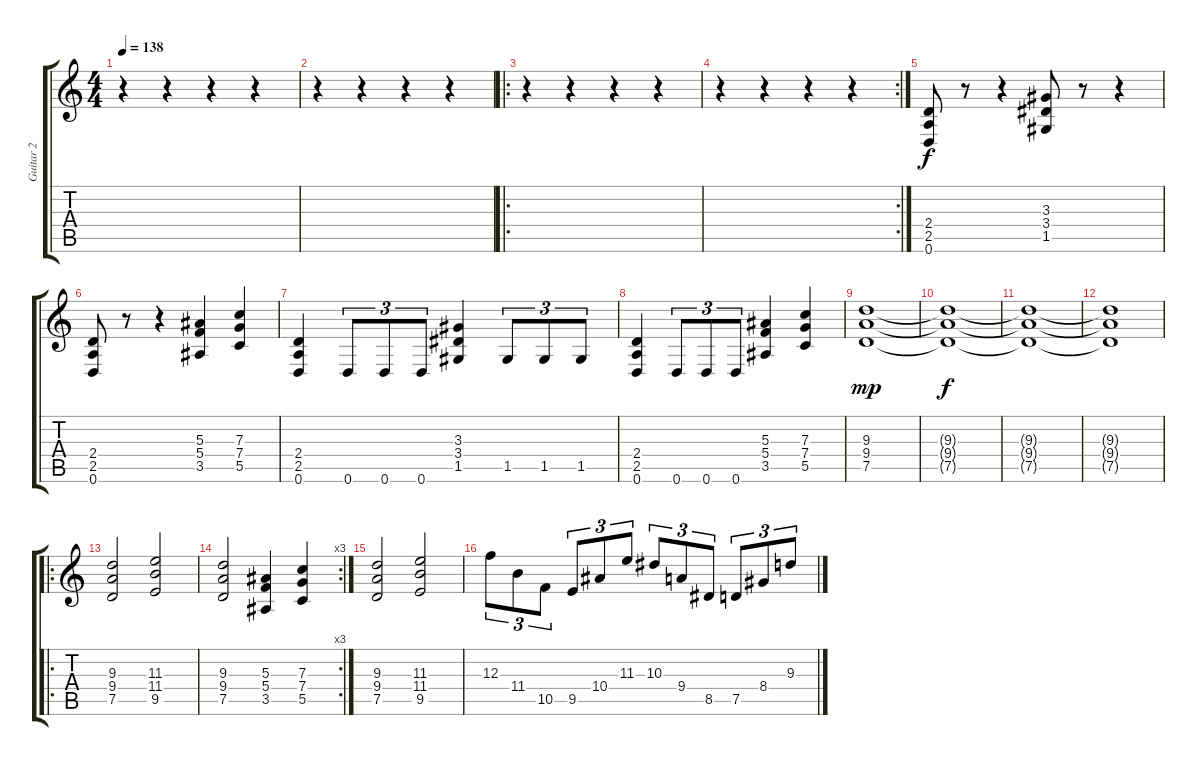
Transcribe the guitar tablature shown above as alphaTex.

\track ("Guitar 2" "Guitar 2") {instrument distortionguitar}
\staff {score tabs}
\tuning (D4 A3 F3 C3 G2 D2) {hide}
\ts (4 4)
\tempo 138
\clef g2
\ks c
r.4{dy f instrument distortionguitar} r.4 r.4 r.4 |
r.4 r.4 r.4 r.4 |
\ro
r.4 r.4 r.4 r.4 |
\rc 2
r.4 r.4 r.4 r.4 |
(2.4 2.5 0.6).8 r.8 r.4 (3.3 3.4 1.5).8 r.8 r.4 |
(2.4 2.5 0.6).8 r.8 r.4 (5.3 5.4 3.5).4 (7.3 7.4 5.5).4 |
(2.4 2.5 0.6).4 0.6.8{tu (3 2)} 0.6.8{tu (3 2)} 0.6.8{tu (3 2)} (3.3 3.4 1.5).4 1.5.8{tu (3 2)} 1.5.8{tu (3 2)} 1.5.8{tu (3 2)} |
(2.4 2.5 0.6).4 0.6.8{tu (3 2)} 0.6.8{tu (3 2)} 0.6.8{tu (3 2)} (5.3 5.4 3.5).4 (7.3 7.4 5.5).4 |
(9.3 9.4 7.5).1{dy mp} |
(9.3{t} 9.4{t} 7.5{t}).1{dy f} |
(9.3{t} 9.4{t} 7.5{t}).1 |
(9.3{t} 9.4{t} 7.5{t}).1 |
\ro
(9.3 9.4 7.5).2 (11.3 11.4 9.5).2 |
\rc 3
(9.3 9.4 7.5).2 (5.3 5.4 3.5).4 (7.3 7.4 5.5).4 |
(9.3 9.4 7.5).2 (11.3 11.4 9.5).2 |
12.3.8{tu (3 2)} 11.4.8{tu (3 2)} 10.5.8{tu (3 2)} 9.5.8{tu (3 2)} 10.4.8{tu (3 2)} 11.3.8{tu (3 2)} 10.3.8{tu (3 2)} 9.4.8{tu (3 2)} 8.5.8{tu (3 2)} 7.5.8{tu (3 2)} 8.4.8{tu (3 2)} 9.3.8{tu (3 2)}
